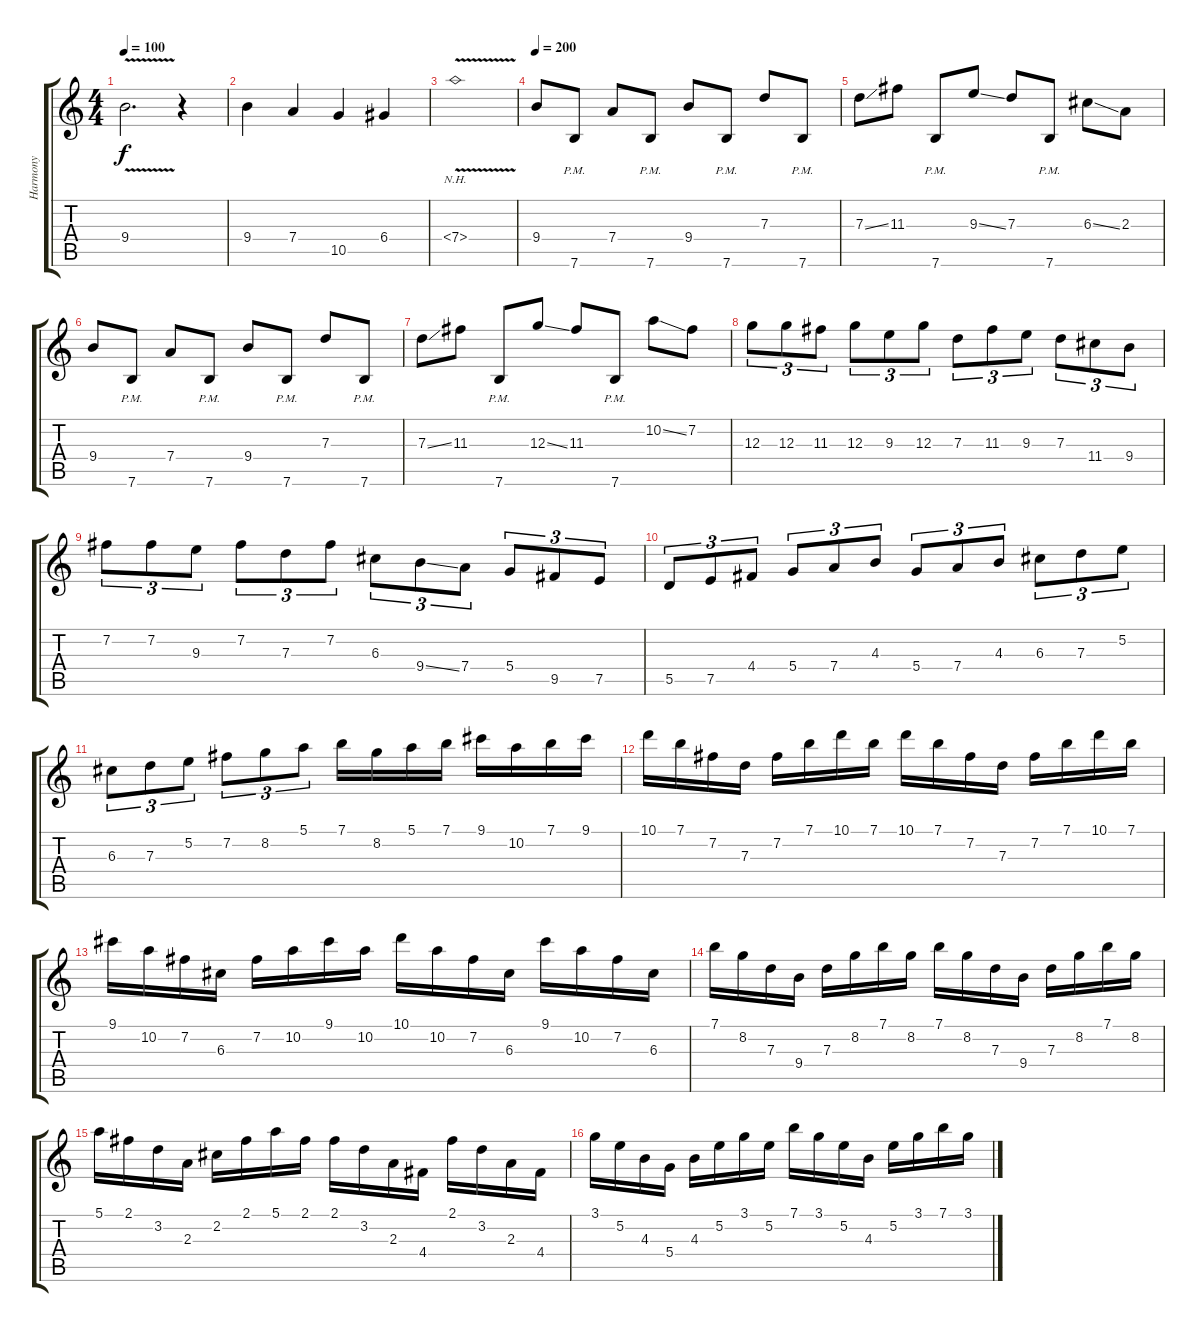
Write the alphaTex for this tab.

\track ("Harmony" "Harmony") {instrument distortionguitar}
\staff {score tabs}
\tuning (E4 B3 G3 D3 A2 E2) {hide}
\ts (4 4)
\tempo 100
\clef g2
\ks c
9.4{v}.2{d dy f} r.4 |
9.4.4 7.4.4 10.5.4 6.4.4 |
7.4{nh v}.1 |
\tempo 200
9.4.8 7.6{pm}.8 7.4.8 7.6{pm}.8 9.4.8 7.6{pm}.8 7.3.8 7.6{pm}.8 |
7.3{ss}.8 11.3.8 7.6{pm}.8 9.3{ss}.8 7.3.8 7.6{pm}.8 6.3{ss}.8 2.3.8 |
9.4.8 7.6{pm}.8 7.4.8 7.6{pm}.8 9.4.8 7.6{pm}.8 7.3.8 7.6{pm}.8 |
7.3{ss}.8 11.3.8 7.6{pm}.8 12.3{ss}.8 11.3.8 7.6{pm}.8 10.2{ss}.8 7.2.8 |
12.3.8{tu (3 2)} 12.3.8{tu (3 2)} 11.3.8{tu (3 2)} 12.3.8{tu (3 2)} 9.3.8{tu (3 2)} 12.3.8{tu (3 2)} 7.3.8{tu (3 2)} 11.3.8{tu (3 2)} 9.3.8{tu (3 2)} 7.3.8{tu (3 2)} 11.4.8{tu (3 2)} 9.4.8{tu (3 2)} |
7.2.8{tu (3 2)} 7.2.8{tu (3 2)} 9.3.8{tu (3 2)} 7.2.8{tu (3 2)} 7.3.8{tu (3 2)} 7.2.8{tu (3 2)} 6.3.8{tu (3 2)} 9.4{ss}.8{tu (3 2)} 7.4.8{tu (3 2)} 5.4.8{tu (3 2)} 9.5.8{tu (3 2)} 7.5.8{tu (3 2)} |
5.5.8{tu (3 2)} 7.5.8{tu (3 2)} 4.4.8{tu (3 2)} 5.4.8{tu (3 2)} 7.4.8{tu (3 2)} 4.3.8{tu (3 2)} 5.4.8{tu (3 2)} 7.4.8{tu (3 2)} 4.3.8{tu (3 2)} 6.3.8{tu (3 2)} 7.3.8{tu (3 2)} 5.2.8{tu (3 2)} |
6.3.8{tu (3 2)} 7.3.8{tu (3 2)} 5.2.8{tu (3 2)} 7.2.8{tu (3 2)} 8.2.8{tu (3 2)} 5.1.8{tu (3 2)} 7.1.16 8.2.16 5.1.16 7.1.16 9.1.16 10.2.16 7.1.16 9.1.16 |
10.1.16 7.1.16 7.2.16 7.3.16 7.2.16 7.1.16 10.1.16 7.1.16 10.1.16 7.1.16 7.2.16 7.3.16 7.2.16 7.1.16 10.1.16 7.1.16 |
9.1.16 10.2.16 7.2.16 6.3.16 7.2.16 10.2.16 9.1.16 10.2.16 10.1.16 10.2.16 7.2.16 6.3.16 9.1.16 10.2.16 7.2.16 6.3.16 |
7.1.16 8.2.16 7.3.16 9.4.16 7.3.16 8.2.16 7.1.16 8.2.16 7.1.16 8.2.16 7.3.16 9.4.16 7.3.16 8.2.16 7.1.16 8.2.16 |
5.1.16 2.1.16 3.2.16 2.3.16 2.2.16 2.1.16 5.1.16 2.1.16 2.1.16 3.2.16 2.3.16 4.4.16 2.1.16 3.2.16 2.3.16 4.4.16 |
3.1.16 5.2.16 4.3.16 5.4.16 4.3.16 5.2.16 3.1.16 5.2.16 7.1.16 3.1.16 5.2.16 4.3.16 5.2.16 3.1.16 7.1.16 3.1.16
